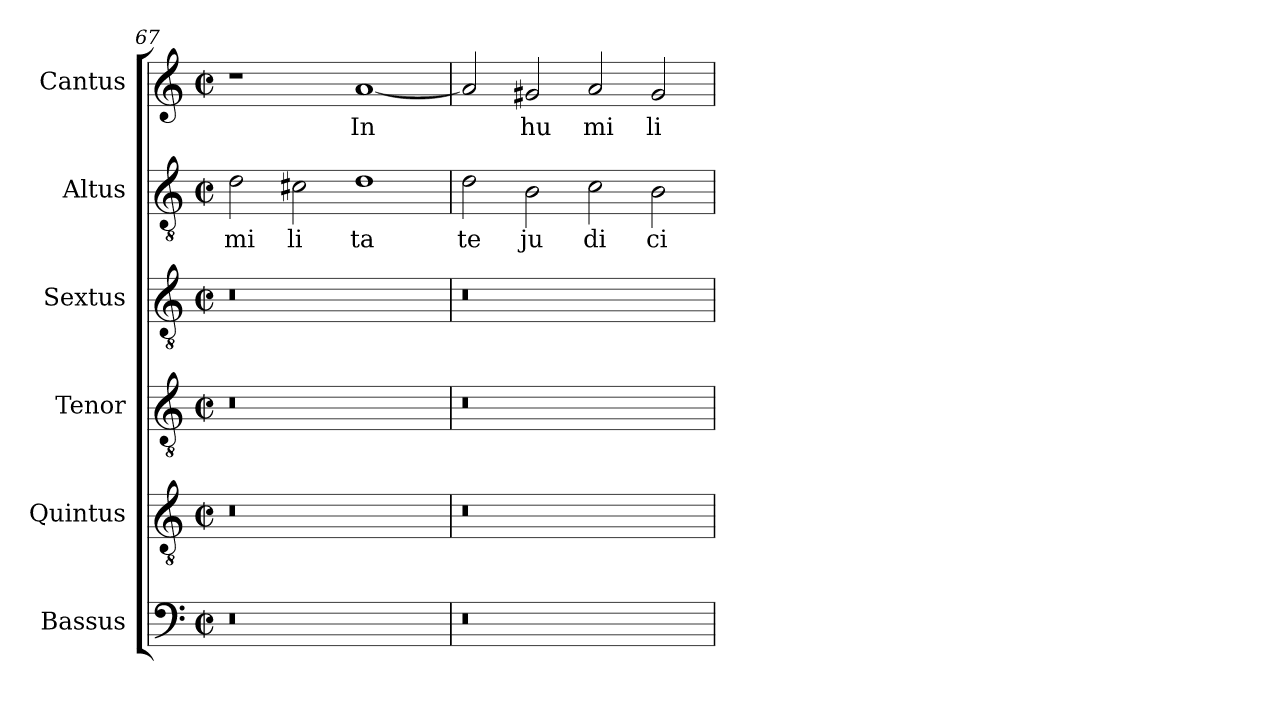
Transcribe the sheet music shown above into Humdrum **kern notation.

**kern	**kern	**kern	**kern	**kern	**text	**kern	**text
*part6	*part5	*part4	*part3	*part2	*part2	*part1	*part1
*staff6	*staff5	*staff4	*staff3	*staff2	*staff2	*staff1	*staff1
*I"Bassus	*I"Quintus	*I"Tenor	*I"Sextus	*I"Altus	*	*I"Cantus	*
*clefF4	*clefGv2	*clefGv2	*clefGv2	*clefGv2	*	*clefG2	*
*M2/2	*M2/2	*M2/2	*M2/2	*M2/2	*	*M2/2	*
*met(c|)	*met(c|)	*met(c|)	*met(c|)	*met(c|)	*	*met(c|)	*
=67	=67	=67	=67	=67	=67	=67	=67
!	!	!	!	!	!LO:LY:b:cj	!	!
0r	0r	0r	0r	2d\	mi	1r	.
!	!	!	!	!	!LO:LY:b:cj	!	!
.	.	.	.	2c#X\	li	.	.
!	!	!	!	!	!LO:LY:b:cj	!	!LO:LY:b:cj
.	.	.	.	1d	ta	[<1a	In
=68	=68	=68	=68	=68	=68	=68	=68
!	!	!	!	!	!LO:LY:b:cj	!	!
0r	0r	0r	0r	2d\	te	2a/]	.
!	!	!	!	!	!LO:LY:b:cj	!	!LO:LY:b:cj
.	.	.	.	2B\	ju	2g#X/	hu
!	!	!	!	!	!LO:LY:b:cj	!	!LO:LY:b:cj
.	.	.	.	2c\	di	2a/	mi
!	!	!	!	!	!LO:LY:b:cj	!	!LO:LY:b:cj
.	.	.	.	2B\	ci	2g#/	li
=	=	=	=	=	=	=	=
*-	*-	*-	*-	*-	*-	*-	*-
